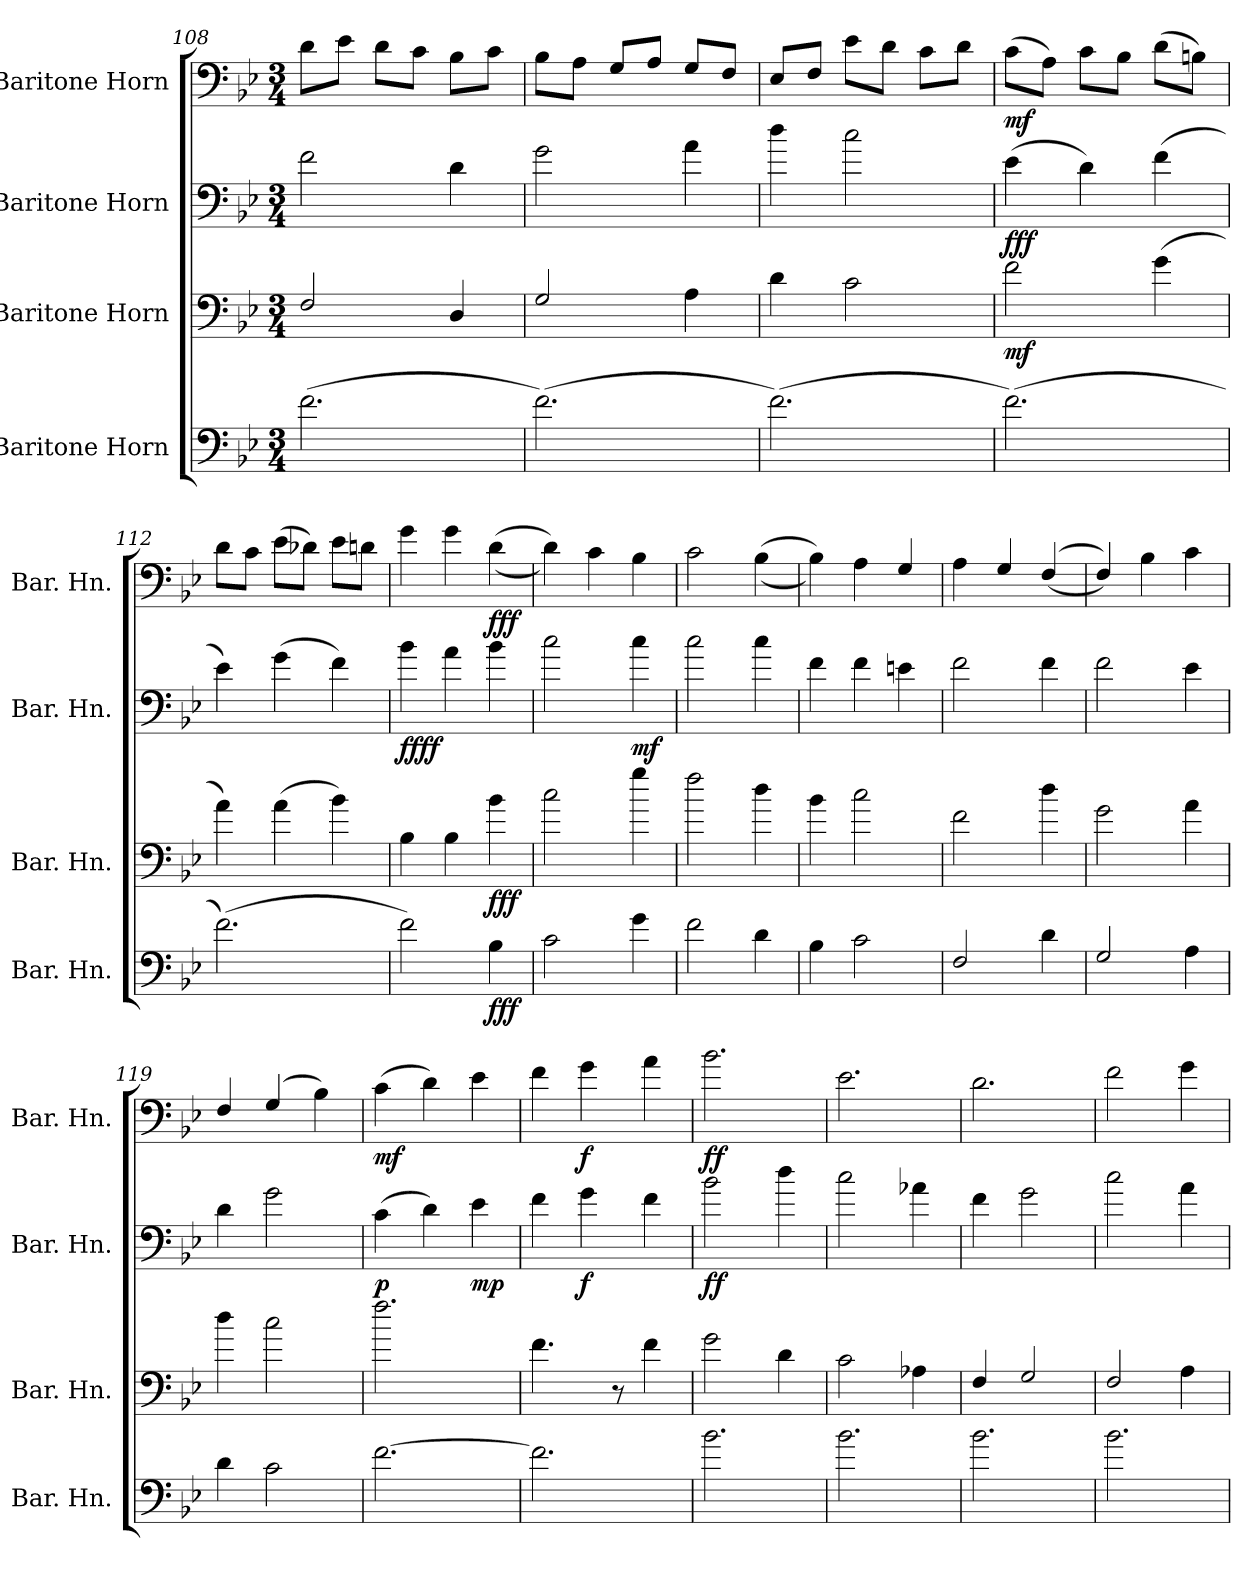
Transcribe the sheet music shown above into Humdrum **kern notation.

**kern	**dynam	**kern	**dynam	**kern	**dynam	**kern	**dynam
*part4	*part4	*part3	*part3	*part2	*part2	*part1	*part1
*staff4	*staff4	*staff3	*staff3	*staff2	*staff2	*staff1	*staff1
*I"Baritone Horn	*	*I"Baritone Horn	*	*I"Baritone Horn	*	*I"Baritone Horn	*
*I'Bar. Hn.	*	*I'Bar. Hn.	*	*I'Bar. Hn.	*	*I'Bar. Hn.	*
*clefF4	*	*clefF4	*	*clefF4	*	*clefF4	*
*ITrd4c7	*	*ITrd4c7	*	*ITrd4c7	*	*ITrd4c7	*
*k[b-e-a-]	*	*k[b-e-a-]	*	*k[b-e-a-]	*	*k[b-e-a-]	*
*E-:	*	*E-:	*	*E-:	*	*E-:	*
*M3/4	*	*M3/4	*	*M3/4	*	*M3/4	*
=108	=108	=108	=108	=108	=108	=108	=108
(2.B-\	.	2BB-/	.	2B-\	.	8G\L	.
.	.	.	.	.	.	8A-\J	.
.	.	.	.	.	.	8G\L	.
.	.	.	.	.	.	8F\J	.
.	.	4GG/	.	4G\	.	8E-\L	.
.	.	.	.	.	.	8F\J	.
!!LO:PB:g=z
=109	=109	=109	=109	=109	=109	=109	=109
(2.B-\)	.	2C/	.	2c\	.	8E-\L	.
.	.	.	.	.	.	8D\J	.
.	.	.	.	.	.	8C/L	.
.	.	.	.	.	.	8D/J	.
.	.	4D\	.	4d\	.	8C/L	.
.	.	.	.	.	.	8BB-/J	.
=110	=110	=110	=110	=110	=110	=110	=110
(2.B-\)	.	4G\	.	4g\	.	8AA-/L	.
.	.	.	.	.	.	8BB-/J	.
.	.	2F\	.	2f\	.	8A-\L	.
.	.	.	.	.	.	8G\J	.
.	.	.	.	.	.	8F\L	.
.	.	.	.	.	.	8G\J	.
=111	=111	=111	=111	=111	=111	=111	=111
!	!	!	!LO:DY:b	!	!LO:DY:b	!	!LO:DY:b
(2.B-\)	.	2B-\	mf	(4A-\	fff	(8F\L	mf
.	.	.	.	.	.	8D\J)	.
.	.	.	.	4G\)	.	8F\L	.
.	.	.	.	.	.	8E-\J	.
.	.	(4c\	.	(4B-\	.	(8G\L	.
.	.	.	.	.	.	8En\J)	.
=112	=112	=112	=112	=112	=112	=112	=112
(2.B-\)	.	4d\)	.	4A-\)	.	8G\L	.
.	.	.	.	.	.	8F\J	.
.	.	(4d\	.	(4c\	.	(8A-\L	.
.	.	.	.	.	.	8G-X\J)	.
.	.	4e-\)	.	4B-\)	.	8A-\L	.
.	.	.	.	.	.	8Gn\J	.
=113	=113	=113	=113	=113	=113	=113	=113
!	!	!	!	!	!LO:DY:b	!	!
!	!	!	!	!	!LO:DY:n=1:b	!	!
2B-\)	.	4E-\	.	4e-\	f fff	4c\	.
.	.	4E-\	.	4d\	.	4c\	.
!	!LO:DY:b	!	!LO:DY:b	!	!	!	!LO:DY:b
4E-\	fff	4e-\	fff	4e-\	.	((4G\	fff
=114	=114	=114	=114	=114	=114	=114	=114
2F\	.	2f\	.	2f\	.	4G\))	.
.	.	.	.	.	.	4F\	.
!	!	!	!	!	!LO:DY:b	!	!
4c\	.	4cc\	.	4f\	mf	4E-\	.
=115	=115	=115	=115	=115	=115	=115	=115
2B-\	.	2b-\	.	2f\	.	2F\	.
4G\	.	4g\	.	4f\	.	((4E-\	.
=116	=116	=116	=116	=116	=116	=116	=116
4E-\	.	4e-\	.	4B-\	.	4E-\))	.
2F\	.	2f\	.	4B-\	.	4D\	.
.	.	.	.	4An\	.	4C/	.
!!LO:PB:g=z
=117	=117	=117	=117	=117	=117	=117	=117
2BB-/	.	2B-\	.	2B-\	.	4D\	.
.	.	.	.	.	.	4C/	.
4G\	.	4g\	.	4B-\	.	((4BB-/	.
!!LO:PB:g=z
=118	=118	=118	=118	=118	=118	=118	=118
2C/	.	2c\	.	2B-\	.	4BB-/))	.
.	.	.	.	.	.	4E-\	.
4D\	.	4d\	.	4A-\	.	4F\	.
=119	=119	=119	=119	=119	=119	=119	=119
4G\	.	4g\	.	4G\	.	4BB-/	.
2F\	.	2f\	.	2c\	.	(4C/	.
.	.	.	.	.	.	4E-\)	.
=120	=120	=120	=120	=120	=120	=120	=120
!	!	!	!	!	!LO:DY:b	!	!LO:DY:b
[2.B-\	.	2.b-\	.	(4F\	p	(4F\	mf
.	.	.	.	4G\)	.	4G\)	.
!	!	!	!	!	!LO:DY:b	!	!
.	.	.	.	4A-\	mp	4A-\	.
=121	=121	=121	=121	=121	=121	=121	=121
2.B-\]	.	4.B-\	.	4B-\	.	4B-\	.
!	!	!	!	!	!LO:DY:b	!	!LO:DY:b
.	.	.	.	4c\	f	4c\	f
.	.	8r	.	.	.	.	.
.	.	4B-\	.	4B-\	.	4d\	.
=122	=122	=122	=122	=122	=122	=122	=122
!	!	!	!	!	!LO:DY:b	!	!LO:DY:b
2.e-\	.	2c\	.	2e-\	ff	2.e-\	ff
.	.	4G\	.	4g\	.	.	.
=123	=123	=123	=123	=123	=123	=123	=123
2.e-\	.	2F\	.	2f\	.	2.A-\	.
.	.	4D-X\	.	4d-X\	.	.	.
=124	=124	=124	=124	=124	=124	=124	=124
2.e-\	.	4BB-/	.	4B-\	.	2.G\	.
.	.	2C/	.	2c\	.	.	.
=125	=125	=125	=125	=125	=125	=125	=125
2.e-\	.	2BB-/	.	2f\	.	2B-\	.
.	.	4D\	.	4d\	.	4c\	.
=	=	=	=	=	=	=	=
*-	*-	*-	*-	*-	*-	*-	*-
